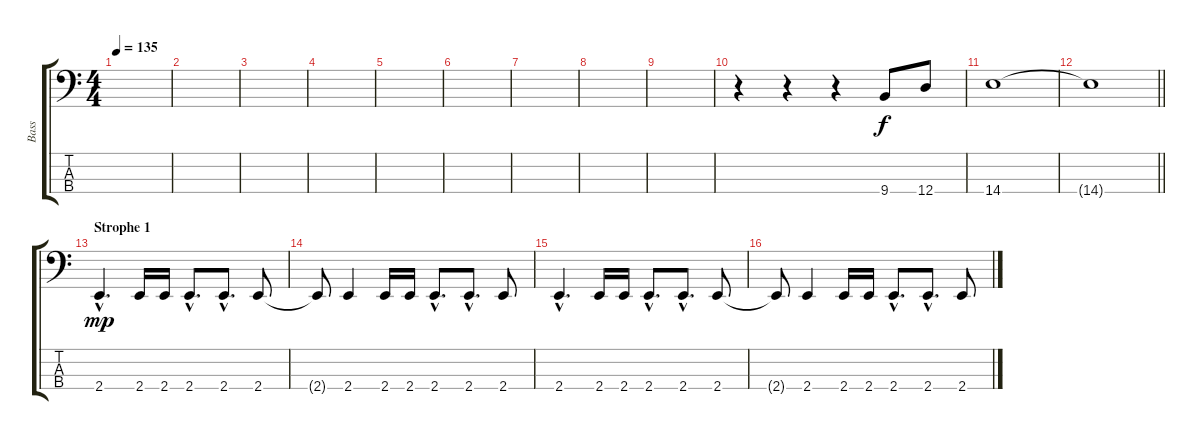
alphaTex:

\track ("Bass" "Bass") {instrument electricbassfinger}
\staff {score tabs}
\tuning (G2 D2 A1 D1) {hide}
\ts (4 4)
\tempo 135
\clef f4
\ks c
|
|
|
|
|
|
|
|
|
r.4 r.4 r.4 9.4.8 12.4.8 |
14.4.1 |
\barLineRight lightlight
14.4{t}.1 |
\section ("" "Strophe 1")
2.4{hac}.4{d dy mp} 2.4.16 2.4.16 2.4{hac}.8{d} 2.4{hac}.8{d} 2.4.8 |
2.4{t}.8 2.4.4 2.4.16 2.4.16 2.4{hac}.8{d} 2.4{hac}.8{d} 2.4.8 |
2.4{hac}.4{d} 2.4.16 2.4.16 2.4{hac}.8{d} 2.4{hac}.8{d} 2.4.8 |
2.4{t}.8 2.4.4 2.4.16 2.4.16 2.4{hac}.8{d} 2.4{hac}.8{d} 2.4.8
